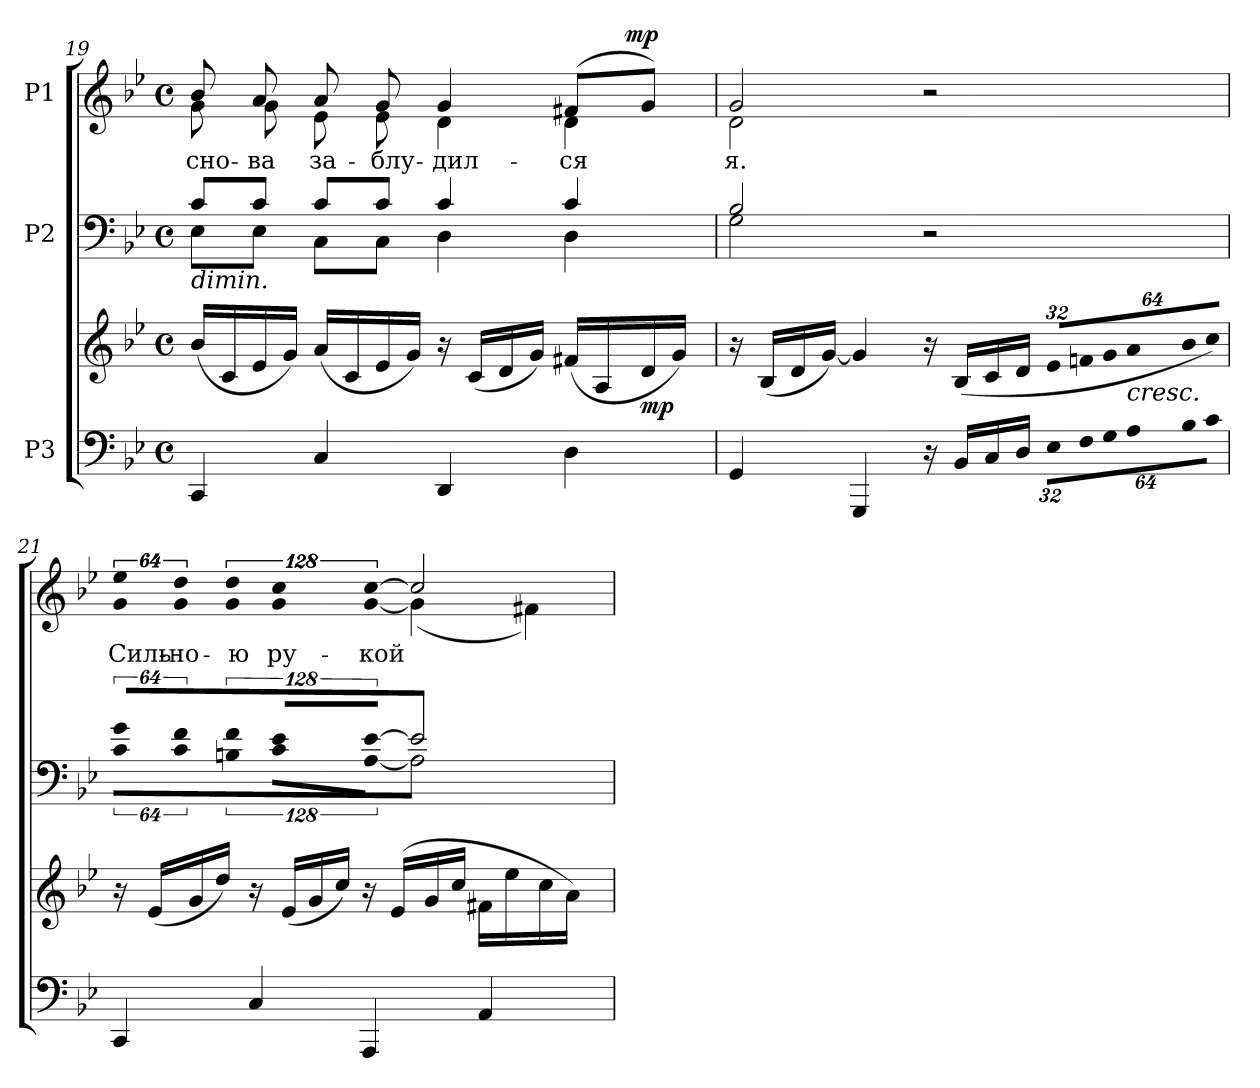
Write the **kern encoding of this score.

**kern	**kern	**dynam	**kern	**kern	**text	**dynam
*part3	*part3	*part3	*part2	*part1	*part1	*part1
*staff4	*staff3	*staff3/4	*staff2	*staff1	*staff1	*staff1
*I"P3	*	*	*I"P2	*I"P1	*	*
!!LO:LB:g=z
*clefF4	*clefG2	*	*clefF4	*clefG2	*	*
*k[b-e-]	*k[b-e-]	*	*k[b-e-]	*k[b-e-]	*	*
*g:	*g:	*	*g:	*g:	*	*
*M4/4	*M4/4	*	*M4/4	*M4/4	*	*
*met(c)	*met(c)	*	*met(c)	*met(c)	*	*
=19	=19	=19	=19	=19	=19	=19
*	*	*	*^	*	*	*
!	!	!	!	!	!LO:TX:a:i:t=dimin.	!	!
!	!	!	!LO:TX:b:i:t=dimin.	!	!	!	!
!	!	!	!	!	!	!LO:LY:b:color=#000000	!
*^	*	*	*	*	*^	*	*
*	*	*	*	*	*	*	*^	*	*
4CCi/	2..ryy	(16b-i/LL	.	8ci/L	8E-i\L	8b-i/	8gi\	2ryy	сно-	.
.	.	16ci/	.	.	.	.	.	.	.	.
!	!	!	!	!	!	!	!	!	!LO:LY:b:color=#000000	!
.	.	16e-i/	.	8ci/J	8E-i\J	8ai/	8gi\	.	-ва	.
.	.	16gi/JJ)	.	.	.	.	.	.	.	.
!	!	!	!	!	!	!	!	!	!LO:LY:b:color=#000000	!
4Ci/	.	(16ai/LL	.	8ci/L	8Ci\L	8ai/	8e-i\	.	за-	.
.	.	16ci/	.	.	.	.	.	.	.	.
!	!	!	!	!	!	!	!	!	!LO:LY:b:color=#000000	!
.	.	16e-i/	.	8ci/J	8Ci\J	8gi/	8e-i\	.	-блу-	.
.	.	16gi/JJ)	.	.	.	.	.	.	.	.
!	!	!	!	!	!	!	!	!	!LO:LY:b:color=#000000	!
4DDi/	.	16r	.	4ci/	4Di\	4gi/	4di\	4ryy	-дил-	.
.	.	(16ci/LL	.	.	.	.	.	.	.	.
.	.	16di/	.	.	.	.	.	.	.	.
.	.	16gi/JJ)	.	.	.	.	.	.	.	.
!	!	!	!	!	!	!	!	!	!LO:LY:b:color=#000000	!
4Di\	.	(16f#Xi/LL	.	4ci/	4Di\	(8f#Xi/L	4di\	16ryy	-ся	.
.	.	16Ai/	.	.	.	.	.	32ryy	.	.
.	.	.	.	.	.	.	.	128ryy	.	.
.	.	.	.	.	.	.	.	512ryy	.	.
.	.	.	.	.	.	.	.	8ryy	.	mp
.	8ryy	16di/	mp	.	.	8gi/J)	.	.	.	.
.	.	16gi/JJ)	.	.	.	.	.	.	.	.
.	.	.	.	.	.	.	.	64ryy	.	.
.	.	.	.	.	.	.	.	256.ryy	.	.
*v	*v	*	*	*	*	*v	*v	*v	*	*
=20	=20	=20	=20	=20	=20	=20	=20
*^	*	*	*	*	*^	*	*
*	*	*	*	*	*	*	*^	*	*
!	!	!	!	!	!	!	!	!	!LO:LY:b:color=#000000	!
*v	*v	*	*	*	*	*	*v	*v	*	*
4GGi/	16r	.	2B-i/	2Gi\	2gi/	2di\	я.	.
.	(16B-i/LL	.	.	.	.	.	.	.
.	16di/	.	.	.	.	.	.	.
.	[<16gi/JJ)	.	.	.	.	.	.	.
4GGGi/	4gi/]	.	.	.	.	.	.	.
16r	16r	.	2r	2ryy	2r	2ryy	.	.
16BB-i/LL	(16B-i/LL	.	.	.	.	.	.	.
16Ci/	16ci/	.	.	.	.	.	.	.
16Di/JJ	16di/JJ	.	.	.	.	.	.	.
*Xbrackettup	*	*	*	*	*	*	*	*
!LO:N:vis=16	!	!	!	!	!	!	!	!
*	*Xbrackettup	*	*	*	*	*	*	*
!	!LO:N:vis=16	!	!	!	!	!	!	!
512%21E-i\LL	512%21e-i/LL	.	.	.	.	.	.	.
!LO:N:vis=16	!LO:N:vis=16	!	!	!	!	!	!	!
1024%43Fi\	1024%43fni/	.	.	.	.	.	.	.
!LO:N:vis=16	!LO:N:vis=16	!	!	!	!	!	!	!
1024%43Gi\	1024%43gi/	.	.	.	.	.	.	.
!	!LO:TX:b:i:t=cresc.	!	!	!	!	!	!	!
!LO:N:vis=16	!LO:N:vis=16	!	!	!	!	!	!	!
512%21Ai\	512%21ai/	.	.	.	.	.	.	.
!LO:N:vis=16	!LO:N:vis=16	!	!	!	!	!	!	!
1024%43B-i\	1024%43b-i/	.	.	.	.	.	.	.
!LO:N:vis=16	!LO:N:vis=16	!	!	!	!	!	!	!
1024%43ci\JJ	1024%43cci/JJ)	.	.	.	.	.	.	.
!!LO:PB:g=z	!!
=21	=21	=21	=21	=21	=21	=21	=21	=21
!	!	!	!LO:N:vis=8	!LO:N:vis=8	!LO:N:vis=8	!	!	!
!	!	!	!	!	!	!LO:N:vis=8	!LO:LY:b:color=#000000	!
4CCi/	16r	.	512%51gi/L	512%51ci\L	512%51ee-i/	512%51gi\	Силь-	.
.	(16e-i/LL	.	.	.	.	.	.	.
!	!	!	!LO:N:vis=8	!LO:N:vis=8	!LO:N:vis=8	!	!	!
!	!	!	!	!	!	!LO:N:vis=8	!LO:LY:b:color=#000000	!
.	.	.	512%51fi/	512%51ci\	512%51ddi/	512%51gi\	-но-	.
.	16gi/	.	.	.	.	.	.	.
.	16ddi/JJ)	.	.	.	.	.	.	.
!	!	!	!LO:N:vis=8	!LO:N:vis=8	!LO:N:vis=8	!	!	!
!	!	!	!	!	!	!LO:N:vis=8	!LO:LY:b:color=#000000	!
.	.	.	1024%103fi/J	1024%103Bni\J	1024%103ddi/	1024%103gi\	-ю	.
4Ci/	16r	.	.	.	.	.	.	.
!	!	!	!LO:N:vis=8	!LO:N:vis=8	!LO:N:vis=8	!	!	!
!	!	!	!	!	!	!LO:N:vis=8	!LO:LY:b:color=#000000	!
.	.	.	512%51e-i/L	512%51ci\L	512%51cci/	512%51gi\	ру-	.
.	(16e-i/LL	.	.	.	.	.	.	.
.	16gi/	.	.	.	.	.	.	.
!	!	!	!LO:N:vis=8	!LO:N:vis=8	!LO:N:vis=8	!	!	!
!	!	!	!	!	!	!LO:N:vis=8	!LO:LY:b:color=#000000	!
.	.	.	[>1024%103e-i/J	[<1024%103Ai\J	[>1024%103cci/	[<1024%103gi\	-кой	.
.	16cci/JJ)	.	.	.	.	.	.	.
4AAAi/	16r	.	2e-i/]	2Ai\]	2cci/]	(4gi\]	.	.
.	(16e-i/LL	.	.	.	.	.	.	.
.	16gi/	.	.	.	.	.	.	.
.	16cci/JJ	.	.	.	.	.	.	.
4AAi/	16f#Xi\LL	.	.	.	.	4f#Xi\)	.	.
.	16ee-i\	.	.	.	.	.	.	.
.	16cci\	.	.	.	.	.	.	.
.	16ai\JJ)	.	.	.	.	.	.	.
*	*	*	*v	*v	*	*	*	*
*	*	*	*	*v	*v	*	*
=	=	=	=	=	=	=
*-	*-	*-	*-	*-	*-	*-
